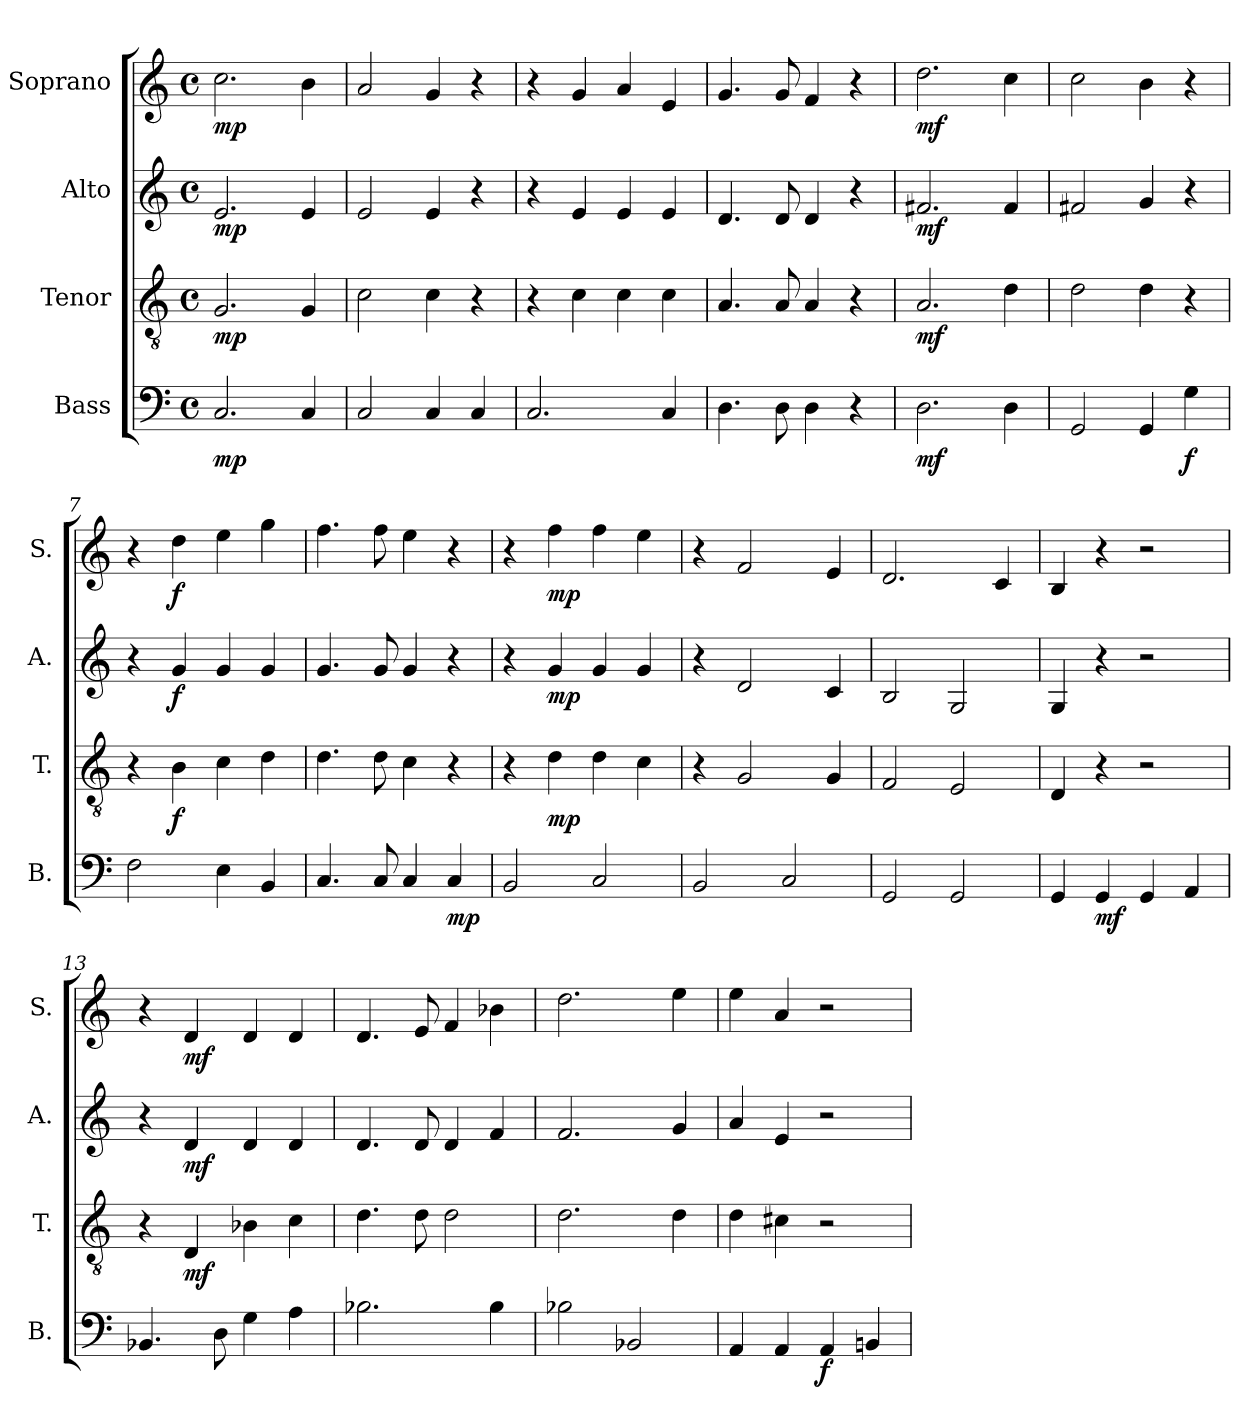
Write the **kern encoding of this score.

**kern	**dynam	**kern	**dynam	**kern	**dynam	**kern	**dynam
*part4	*part4	*part3	*part3	*part2	*part2	*part1	*part1
*staff4	*staff4	*staff3	*staff3	*staff2	*staff2	*staff1	*staff1
*I"Bass	*	*I"Tenor	*	*I"Alto	*	*I"Soprano	*
*I'B.	*	*I'T.	*	*I'A.	*	*I'S.	*
!!LO:PB:g=z
*clefF4	*	*clefGv2	*	*clefG2	*	*clefG2	*
*	*	*ITrd7c12	*	*	*	*	*
*k[]	*	*k[]	*	*k[]	*	*k[]	*
*C:	*	*C:	*	*C:	*	*C:	*
*M4/4	*	*M4/4	*	*M4/4	*	*M4/4	*
*met(c)	*	*met(c)	*	*met(c)	*	*met(c)	*
*MM92	*	*MM92	*	*MM92	*	*MM92	*
=1	=1	=1	=1	=1	=1	=1	=1
2.Ci/	mp	2.GGi/	mp	2.ei/	mp	2.cci\	mp
4Ci/	.	4GGi/	.	4ei/	.	4bi\	.
=2	=2	=2	=2	=2	=2	=2	=2
2Ci/	.	2Ci\	.	2ei/	.	2ai/	.
4Ci/	.	4Ci\	.	4ei/	.	4gi/	.
4Ci/	.	4r	.	4r	.	4r	.
=3	=3	=3	=3	=3	=3	=3	=3
2.Ci/	.	4r	.	4r	.	4r	.
.	.	4Ci\	.	4ei/	.	4gi/	.
.	.	4Ci\	.	4ei/	.	4ai/	.
4Ci/	.	4Ci\	.	4ei/	.	4ei/	.
=4	=4	=4	=4	=4	=4	=4	=4
4.Di\	.	4.AAi/	.	4.di/	.	4.gi/	.
8Di\	.	8AAi/	.	8di/	.	8gi/	.
4Di\	.	4AAi/	.	4di/	.	4fi/	.
4r	.	4r	.	4r	.	4r	.
=5	=5	=5	=5	=5	=5	=5	=5
2.Di\	mf	2.AAi/	mf	2.f#Xi/	mf	2.ddi\	mf
4Di\	.	4Di\	.	4f#i/	.	4cci\	.
=6	=6	=6	=6	=6	=6	=6	=6
2GGi/	.	2Di\	.	2f#Xi/	.	2cci\	.
4GGi/	.	4Di\	.	4gi/	.	4bi\	.
4Gi\	f	4r	.	4r	.	4r	.
!!LO:LB:g=z
=7	=7	=7	=7	=7	=7	=7	=7
2Fi\	.	4r	.	4r	.	4r	.
.	.	4BBi\	f	4gi/	f	4ddi\	f
4Ei\	.	4Ci\	.	4gi/	.	4eei\	.
4BBi/	.	4Di\	.	4gi/	.	4ggi\	.
=8	=8	=8	=8	=8	=8	=8	=8
4.Ci/	.	4.Di\	.	4.gi/	.	4.ffi\	.
8Ci/	.	8Di\	.	8gi/	.	8ffi\	.
4Ci/	.	4Ci\	.	4gi/	.	4eei\	.
4Ci/	mp	4r	.	4r	.	4r	.
=9	=9	=9	=9	=9	=9	=9	=9
2BBi/	.	4r	.	4r	.	4r	.
.	.	4Di\	mp	4gi/	mp	4ffi\	mp
2Ci/	.	4Di\	.	4gi/	.	4ffi\	.
.	.	4Ci\	.	4gi/	.	4eei\	.
=10	=10	=10	=10	=10	=10	=10	=10
2BBi/	.	4r	.	4r	.	4r	.
.	.	2GGi/	.	2di/	.	2fi/	.
2Ci/	.	.	.	.	.	.	.
.	.	4GGi/	.	4ci/	.	4ei/	.
=11	=11	=11	=11	=11	=11	=11	=11
2GGi/	.	2FFi/	.	2Bi/	.	2.di/	.
2GGi/	.	2EEi/	.	2Gi/	.	.	.
.	.	.	.	.	.	4ci/	.
=12	=12	=12	=12	=12	=12	=12	=12
4GGi/	.	4DDi/	.	4Gi/	.	4Bi/	.
4GGi/	mf	4r	.	4r	.	4r	.
4GGi/	.	2r	.	2r	.	2r	.
4AAi/	.	.	.	.	.	.	.
!!LO:PB:g=z
=13	=13	=13	=13	=13	=13	=13	=13
4.BB-Xi/	.	4r	.	4r	.	4r	.
.	.	4DDi/	mf	4di/	mf	4di/	mf
8Di\	.	.	.	.	.	.	.
4Gi\	.	4BB-Xi\	.	4di/	.	4di/	.
4Ai\	.	4Ci\	.	4di/	.	4di/	.
=14	=14	=14	=14	=14	=14	=14	=14
2.B-Xi\	.	4.Di\	.	4.di/	.	4.di/	.
.	.	8Di\	.	8di/	.	8ei/	.
.	.	2Di\	.	4di/	.	4fi/	.
4B-i\	.	.	.	4fi/	.	4b-Xi\	.
=15	=15	=15	=15	=15	=15	=15	=15
2B-Xi\	.	2.Di\	.	2.fi/	.	2.ddi\	.
2BB-Xi/	.	.	.	.	.	.	.
.	.	4Di\	.	4gi/	.	4eei\	.
=16	=16	=16	=16	=16	=16	=16	=16
4AAi/	.	4Di\	.	4ai/	.	4eei\	.
4AAi/	.	4C#Xi\	.	4ei/	.	4ai/	.
4AAi/	f	2r	.	2r	.	2r	.
4BBni/	.	.	.	.	.	.	.
=	=	=	=	=	=	=	=
*-	*-	*-	*-	*-	*-	*-	*-
